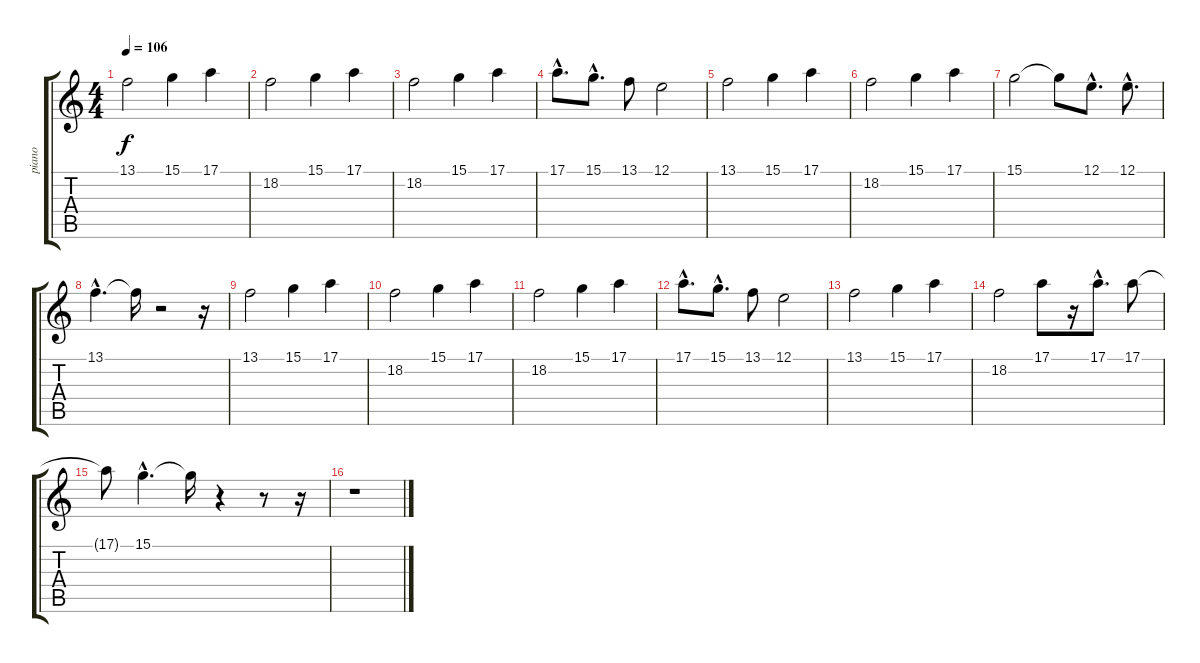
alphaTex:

\track ("piano" "piano") {instrument acousticgrandpiano}
\staff {score tabs}
\tuning (E4 B3 G3 D3 A2 E2) {hide}
\ts (4 4)
\tempo 106
\clef g2
\ks c
13.1.2{dy f} 15.1.4 17.1.4 |
18.2.2 15.1.4 17.1.4 |
18.2.2 15.1.4 17.1.4 |
17.1{hac}.8{d} 15.1{hac}.8{d} 13.1.8 12.1.2 |
13.1.2 15.1.4 17.1.4 |
18.2.2 15.1.4 17.1.4 |
15.1.2 15.1{t}.8 12.1{hac}.8{d} 12.1{hac}.8{d} |
13.1{hac}.4{d} 13.1{t}.16 r.2 r.16 |
13.1.2 15.1.4 17.1.4 |
18.2.2 15.1.4 17.1.4 |
18.2.2 15.1.4 17.1.4 |
17.1{hac}.8{d} 15.1{hac}.8{d} 13.1.8 12.1.2 |
13.1.2 15.1.4 17.1.4 |
18.2.2 17.1.8 r.16 17.1{hac}.8{d} 17.1.8 |
17.1{t}.8 15.1{hac}.4{d} 15.1{t}.16 r.4 r.8 r.16 |
r.1
